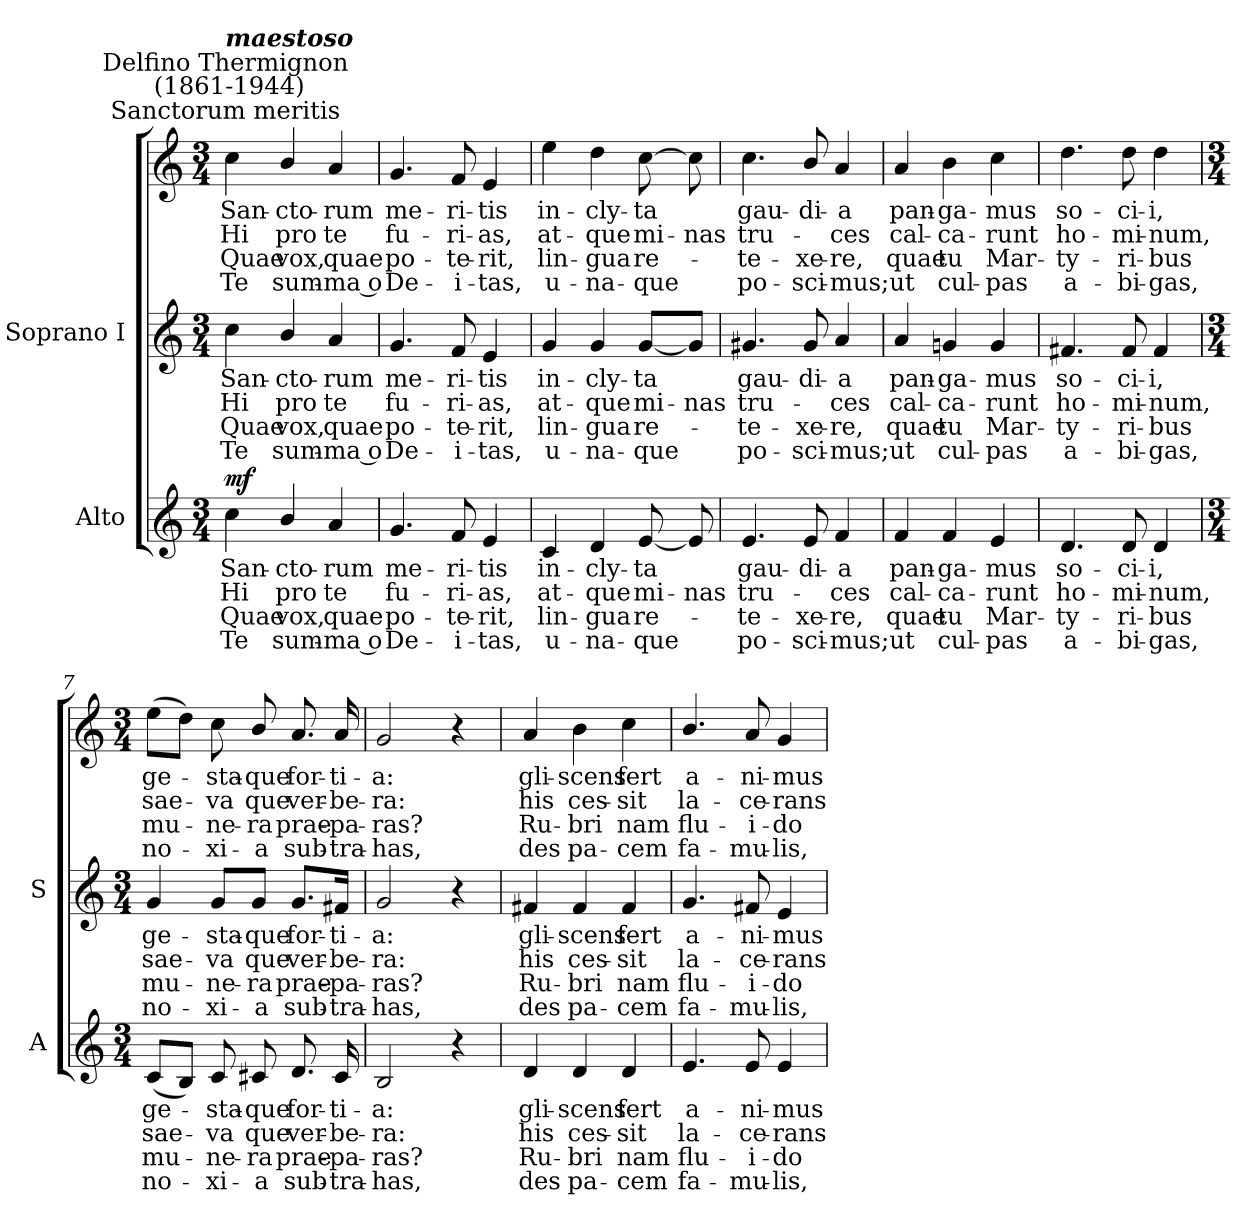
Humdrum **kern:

**kern	**text	**text	**text	**text	**dynam	**kern	**text	**text	**text	**text	**kern	**text	**text	**text	**text	**dynam
*part2	*part2	*part2	*part2	*part2	*part2	*part1	*part1	*part1	*part1	*part1	*part1	*part1	*part1	*part1	*part1	*part1
*staff3	*staff3	*staff3	*staff3	*staff3	*staff3	*staff2	*staff2	*staff2	*staff2	*staff2	*staff1	*staff1	*staff1	*staff1	*staff1	*staff1/2
*I"Alto	*	*	*	*	*	*I"Soprano I	*	*	*	*	*	*	*	*	*	*
*I'A	*	*	*	*	*	*I'S	*	*	*	*	*	*	*	*	*	*
*clefG2	*	*	*	*	*	*clefG2	*	*	*	*	*clefG2	*	*	*	*	*
*k[]	*	*	*	*	*	*k[]	*	*	*	*	*k[]	*	*	*	*	*
*C:	*	*	*	*	*	*C:	*	*	*	*	*C:	*	*	*	*	*
*M3/4	*	*	*	*	*	*M3/4	*	*	*	*	*M3/4	*	*	*	*	*
=1	=1	=1	=1	=1	=1	=1	=1	=1	=1	=1	=1	=1	=1	=1	=1	=1
!	!	!	!	!	!	!	!	!	!	!	!LO:TX:a:cj:t=Sanctorum meritis	!	!	!	!	!
!	!	!	!	!	!	!	!	!	!	!	!LO:TX:a:cj:t=Delfino Thermignon\n (1861-1944)	!	!	!	!	!
!	!	!	!	!	!	!	!	!	!	!	!LO:TX:a:Bi:t=maestoso	!	!	!	!	!
!	!LO:LY:b	!LO:LY:b	!LO:LY:b	!LO:LY:b	!LO:DY:b	!	!LO:LY:b	!LO:LY:b	!LO:LY:b	!LO:LY:b	!	!LO:LY:b	!LO:LY:b	!LO:LY:b	!LO:LY:b	!LO:DY:b=2
!	!	!	!	!	!	!	!	!	!	!	!	!	!	!	!	!LO:DY:n=1:b
4cc\	San-	-Hi	Quae	Te	mf	4cc\	San-	-Hi	Quae	Te	4cc\	San-	-Hi	Quae	Te	mf mf
!	!LO:LY:b	!LO:LY:b	!LO:LY:b	!LO:LY:b	!	!	!LO:LY:b	!LO:LY:b	!LO:LY:b	!LO:LY:b	!	!LO:LY:b	!LO:LY:b	!LO:LY:b	!LO:LY:b	!
4b/	cto-	-pro	vox,	sum-	.	4b/	cto-	-pro	vox,	sum-	4b/	cto-	-pro	vox,	sum-	.
!	!LO:LY:b	!LO:LY:b	!LO:LY:b	!LO:LY:b	!	!	!LO:LY:b	!LO:LY:b	!LO:LY:b	!LO:LY:b	!	!LO:LY:b	!LO:LY:b	!LO:LY:b	!LO:LY:b	!
4a	-rum	te	quae	ma o	.	4a	-rum	te	quae	ma o	4a	-rum	te	quae	ma o	.
=2	=2	=2	=2	=2	=2	=2	=2	=2	=2	=2	=2	=2	=2	=2	=2	=2
!	!LO:LY:b	!LO:LY:b	!LO:LY:b	!LO:LY:b	!	!	!LO:LY:b	!LO:LY:b	!LO:LY:b	!LO:LY:b	!	!LO:LY:b	!LO:LY:b	!LO:LY:b	!LO:LY:b	!
4.g	me-	-fu-	-po-	-De-	.	4.g	me-	-fu-	-po-	-De-	4.g	me-	-fu-	-po-	-De-	.
!	!LO:LY:b	!LO:LY:b	!LO:LY:b	!LO:LY:b	!	!	!LO:LY:b	!LO:LY:b	!LO:LY:b	!LO:LY:b	!	!LO:LY:b	!LO:LY:b	!LO:LY:b	!LO:LY:b	!
8f	-ri-	-ri-	-te-	-i-	.	8f	-ri-	-ri-	-te-	-i-	8f	-ri-	-ri-	-te-	-i-	.
!	!LO:LY:b	!LO:LY:b	!LO:LY:b	!LO:LY:b	!	!	!LO:LY:b	!LO:LY:b	!LO:LY:b	!LO:LY:b	!	!LO:LY:b	!LO:LY:b	!LO:LY:b	!LO:LY:b	!
4e	-tis	as,	rit,	tas,	.	4e	-tis	as,	rit,	tas,	4e	-tis	as,	rit,	tas,	.
=3	=3	=3	=3	=3	=3	=3	=3	=3	=3	=3	=3	=3	=3	=3	=3	=3
!	!LO:LY:b	!LO:LY:b	!LO:LY:b	!LO:LY:b	!	!	!LO:LY:b	!LO:LY:b	!LO:LY:b	!LO:LY:b	!	!LO:LY:b	!LO:LY:b	!LO:LY:b	!LO:LY:b	!
4c	in-	-at-	-lin-	-u-	.	4g	in-	-at-	-lin-	-u-	4ee	in-	-at-	-lin-	-u-	.
!	!LO:LY:b	!LO:LY:b	!LO:LY:b	!LO:LY:b	!	!	!LO:LY:b	!LO:LY:b	!LO:LY:b	!LO:LY:b	!	!LO:LY:b	!LO:LY:b	!LO:LY:b	!LO:LY:b	!
4d	-cly-	-que	gua	na-	.	4g	-cly-	-que	gua	na-	4dd	-cly-	-que	gua	na-	.
!	!LO:LY:b	!LO:LY:b	!LO:LY:b	!LO:LY:b	!	!	!LO:LY:b	!LO:LY:b	!LO:LY:b	!LO:LY:b	!	!LO:LY:b	!LO:LY:b	!LO:LY:b	!LO:LY:b	!
[8e	-ta	mi-	-re-	que	.	[8g/L	-ta	mi-	-re-	que	[8cc	-ta	mi-	-re-	que	.
!	!	!LO:LY:b	!	!	!	!	!	!LO:LY:b	!	!	!	!	!LO:LY:b	!	!	!
8e]	.	nas	.	.	.	8g/J]	.	nas	.	.	8cc]	.	nas	.	.	.
=4	=4	=4	=4	=4	=4	=4	=4	=4	=4	=4	=4	=4	=4	=4	=4	=4
!	!LO:LY:b	!LO:LY:b	!LO:LY:b	!LO:LY:b	!	!	!LO:LY:b	!LO:LY:b	!LO:LY:b	!LO:LY:b	!	!LO:LY:b	!LO:LY:b	!LO:LY:b	!LO:LY:b	!
4.e	gau-	-tru--	-te-	-po-	.	4.g#X	gau-	-tru--	-te-	-po-	4.cc	gau-	-tru--	-te-	-po-	.
!	!LO:LY:b	!	!LO:LY:b	!LO:LY:b	!	!	!LO:LY:b	!	!LO:LY:b	!LO:LY:b	!	!LO:LY:b	!	!LO:LY:b	!LO:LY:b	!
8e	-di-	.	-xe-	-sci-	.	8g#	-di-	.	-xe-	-sci-	8b/	-di-	.	-xe-	-sci-	.
!	!LO:LY:b	!LO:LY:b	!LO:LY:b	!LO:LY:b	!	!	!LO:LY:b	!LO:LY:b	!LO:LY:b	!LO:LY:b	!	!LO:LY:b	!LO:LY:b	!LO:LY:b	!LO:LY:b	!
4f	-a	ces	re,	mus;	.	4a	-a	ces	re,	mus;	4a	-a	ces	re,	mus;	.
=5	=5	=5	=5	=5	=5	=5	=5	=5	=5	=5	=5	=5	=5	=5	=5	=5
!	!LO:LY:b	!LO:LY:b	!LO:LY:b	!LO:LY:b	!	!	!LO:LY:b	!LO:LY:b	!LO:LY:b	!LO:LY:b	!	!LO:LY:b	!LO:LY:b	!LO:LY:b	!LO:LY:b	!
4f	pan-	-cal-	-quae	ut	.	4a	pan-	-cal-	-quae	ut	4a	pan-	-cal-	-quae	ut	.
!	!LO:LY:b	!LO:LY:b	!LO:LY:b	!LO:LY:b	!	!	!LO:LY:b	!LO:LY:b	!LO:LY:b	!LO:LY:b	!	!LO:LY:b	!LO:LY:b	!LO:LY:b	!LO:LY:b	!
4f	ga-	-ca-	-tu	cul-	.	4gn	ga-	-ca-	-tu	cul-	4b	ga-	-ca-	-tu	cul-	.
!	!LO:LY:b	!LO:LY:b	!LO:LY:b	!LO:LY:b	!	!	!LO:LY:b	!LO:LY:b	!LO:LY:b	!LO:LY:b	!	!LO:LY:b	!LO:LY:b	!LO:LY:b	!LO:LY:b	!
4e	-mus	runt	Mar-	-pas	.	4g	-mus	runt	Mar-	-pas	4cc	-mus	runt	Mar-	-pas	.
=6	=6	=6	=6	=6	=6	=6	=6	=6	=6	=6	=6	=6	=6	=6	=6	=6
!	!LO:LY:b	!LO:LY:b	!LO:LY:b	!LO:LY:b	!	!	!LO:LY:b	!LO:LY:b	!LO:LY:b	!LO:LY:b	!	!LO:LY:b	!LO:LY:b	!LO:LY:b	!LO:LY:b	!
4.d	so-	-ho-	-ty-	-a-	.	4.f#X	so-	-ho-	-ty-	-a-	4.dd	so-	-ho-	-ty-	-a-	.
!	!LO:LY:b	!LO:LY:b	!LO:LY:b	!LO:LY:b	!	!	!LO:LY:b	!LO:LY:b	!LO:LY:b	!LO:LY:b	!	!LO:LY:b	!LO:LY:b	!LO:LY:b	!LO:LY:b	!
8d	-ci-	-mi-	-ri-	-bi-	.	8f#	-ci-	-mi-	-ri-	-bi-	8dd	-ci-	-mi-	-ri-	-bi-	.
!	!LO:LY:b	!LO:LY:b	!LO:LY:b	!LO:LY:b	!	!	!LO:LY:b	!LO:LY:b	!LO:LY:b	!LO:LY:b	!	!LO:LY:b	!LO:LY:b	!LO:LY:b	!LO:LY:b	!
4d	-i,	num,	bus	gas,	.	4f#	-i,	num,	bus	gas,	4dd	-i,	num,	bus	gas,	.
!!LO:LB:g=z
=7	=7	=7	=7	=7	=7	=7	=7	=7	=7	=7	=7	=7	=7	=7	=7	=7
*M3/4	*	*	*	*	*	*M3/4	*	*	*	*	*M3/4	*	*	*	*	*
!	!LO:LY:b	!LO:LY:b	!LO:LY:b	!LO:LY:b	!	!	!LO:LY:b	!LO:LY:b	!LO:LY:b	!LO:LY:b	!	!LO:LY:b	!LO:LY:b	!LO:LY:b	!LO:LY:b	!
(<8cL	ge-	sae-	mu-	no-	.	4g	-ge-	-sae-	-mu-	-no-	(>8eeL	ge-	sae-	mu-	no-	.
8BJ)	.	.	.	.	.	.	.	.	.	.	8ddJ)	.	.	.	.	.
!	!LO:LY:b	!LO:LY:b	!LO:LY:b	!LO:LY:b	!	!	!LO:LY:b	!LO:LY:b	!LO:LY:b	!LO:LY:b	!	!LO:LY:b	!LO:LY:b	!LO:LY:b	!LO:LY:b	!
8c	sta-	-va	ne-	-xi-	.	8g/L	-sta-	-va	ne-	-xi-	8cc	sta-	-va	ne-	-xi-	.
!	!LO:LY:b	!LO:LY:b	!LO:LY:b	!LO:LY:b	!	!	!LO:LY:b	!LO:LY:b	!LO:LY:b	!LO:LY:b	!	!LO:LY:b	!LO:LY:b	!LO:LY:b	!LO:LY:b	!
8c#X	-que	que	ra	a	.	8g/J	-que	que	ra	a	8b/	-que	que	ra	a	.
!	!LO:LY:b	!LO:LY:b	!LO:LY:b	!LO:LY:b	!	!	!LO:LY:b	!LO:LY:b	!LO:LY:b	!LO:LY:b	!	!LO:LY:b	!LO:LY:b	!LO:LY:b	!LO:LY:b	!
8.d	for-	-ver-	-prae-	-sub-	.	8.g/L	for-	-ver-	-prae-	-sub-	8.a	for-	-ver-	-prae-	-sub-	.
!	!LO:LY:b	!LO:LY:b	!LO:LY:b	!LO:LY:b	!	!	!LO:LY:b	!LO:LY:b	!LO:LY:b	!LO:LY:b	!	!LO:LY:b	!LO:LY:b	!LO:LY:b	!LO:LY:b	!
16c#	-ti-	-be-	-pa-	-tra-	.	16f#X/Jk	-ti-	-be-	-pa-	-tra-	16a	-ti-	-be-	-pa-	-tra-	.
=8	=8	=8	=8	=8	=8	=8	=8	=8	=8	=8	=8	=8	=8	=8	=8	=8
!	!LO:LY:b	!LO:LY:b	!LO:LY:b	!LO:LY:b	!	!	!LO:LY:b	!LO:LY:b	!LO:LY:b	!LO:LY:b	!	!LO:LY:b	!LO:LY:b	!LO:LY:b	!LO:LY:b	!
2B	-a:	ra:	ras?	has,	.	2g	a:	ra:	ras?	has,	2g	-a:	ra:	ras?	has,	.
4r	.	.	.	.	.	4r	.	.	.	.	4r	.	.	.	.	.
=9	=9	=9	=9	=9	=9	=9	=9	=9	=9	=9	=9	=9	=9	=9	=9	=9
!	!LO:LY:b	!LO:LY:b	!LO:LY:b	!LO:LY:b	!	!	!LO:LY:b	!LO:LY:b	!LO:LY:b	!LO:LY:b	!	!LO:LY:b	!LO:LY:b	!LO:LY:b	!LO:LY:b	!
4d	gli-	-his	Ru-	-des	.	4f#X	gli-	-his	Ru-	-des	4a	gli-	-his	Ru-	-des	.
!	!LO:LY:b	!LO:LY:b	!LO:LY:b	!LO:LY:b	!	!	!LO:LY:b	!LO:LY:b	!LO:LY:b	!LO:LY:b	!	!LO:LY:b	!LO:LY:b	!LO:LY:b	!LO:LY:b	!
4d	scens	ces-	-bri	pa-	.	4f#	scens	ces-	-bri	pa-	4b	scens	ces-	-bri	pa-	.
!	!LO:LY:b	!LO:LY:b	!LO:LY:b	!LO:LY:b	!	!	!LO:LY:b	!LO:LY:b	!LO:LY:b	!LO:LY:b	!	!LO:LY:b	!LO:LY:b	!LO:LY:b	!LO:LY:b	!
4d	-fert	sit	nam	cem	.	4f#	-fert	sit	nam	cem	4cc	-fert	sit	nam	cem	.
=10	=10	=10	=10	=10	=10	=10	=10	=10	=10	=10	=10	=10	=10	=10	=10	=10
!	!LO:LY:b	!LO:LY:b	!LO:LY:b	!LO:LY:b	!	!	!LO:LY:b	!LO:LY:b	!LO:LY:b	!LO:LY:b	!	!LO:LY:b	!LO:LY:b	!LO:LY:b	!LO:LY:b	!
4.e	a-	-la-	-flu-	-fa-	.	4.g	a-	-la-	-flu-	-fa-	4.b/	a-	-la-	-flu-	-fa-	.
!	!LO:LY:b	!LO:LY:b	!LO:LY:b	!LO:LY:b	!	!	!LO:LY:b	!LO:LY:b	!LO:LY:b	!LO:LY:b	!	!LO:LY:b	!LO:LY:b	!LO:LY:b	!LO:LY:b	!
8e	-ni-	-ce-	-i-	-mu-	.	8f#X	-ni-	-ce-	-i-	-mu-	8a	-ni-	-ce-	-i-	-mu-	.
!	!LO:LY:b	!LO:LY:b	!LO:LY:b	!LO:LY:b	!	!	!LO:LY:b	!LO:LY:b	!LO:LY:b	!LO:LY:b	!	!LO:LY:b	!LO:LY:b	!LO:LY:b	!LO:LY:b	!
4e	-mus	rans	do	lis,	.	4e	-mus	rans	do	lis,	4g	-mus	rans	do	lis,	.
=	=	=	=	=	=	=	=	=	=	=	=	=	=	=	=	=
*-	*-	*-	*-	*-	*-	*-	*-	*-	*-	*-	*-	*-	*-	*-	*-	*-
